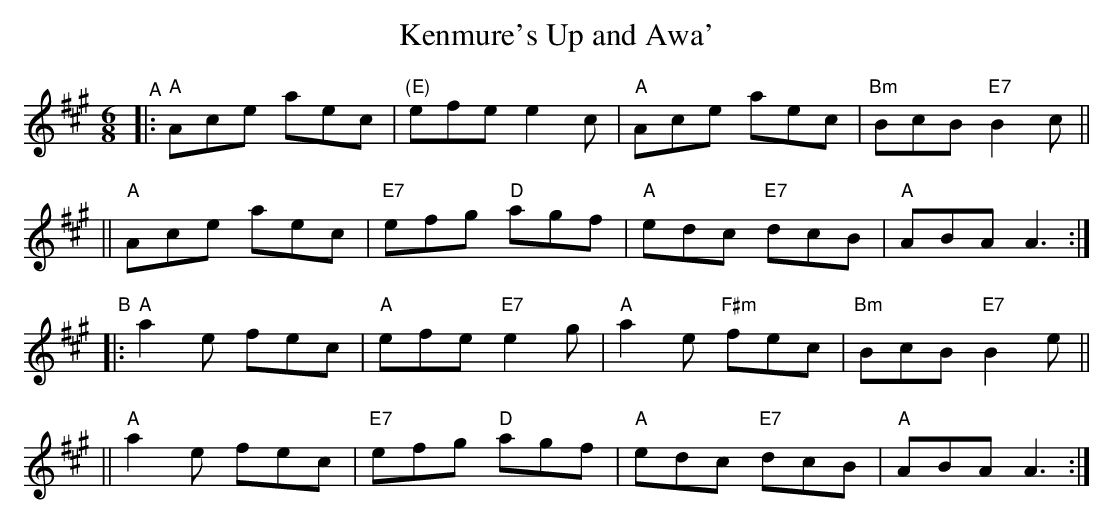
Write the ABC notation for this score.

X:1
T: Kenmure's Up and Awa'
M: 6/8
L: 1/8
K: A
"^A"\
|: "A"Ace aec | "(E)"efe e2c | "A"Ace aec | "Bm"BcB "E7"B2c ||
|| "A"Ace aec | "E7"efg "D"agf | "A"edc "E7"dcB | "A"ABA A3 :|
"^B"\
|: "A"a2e fec | "A"efe "E7"e2g | "A"a2e "F#m"fec | "Bm"BcB "E7"B2e ||
|| "A"a2e fec | "E7"efg "D"agf | "A"edc "E7"dcB | "A"ABA A3 :|
